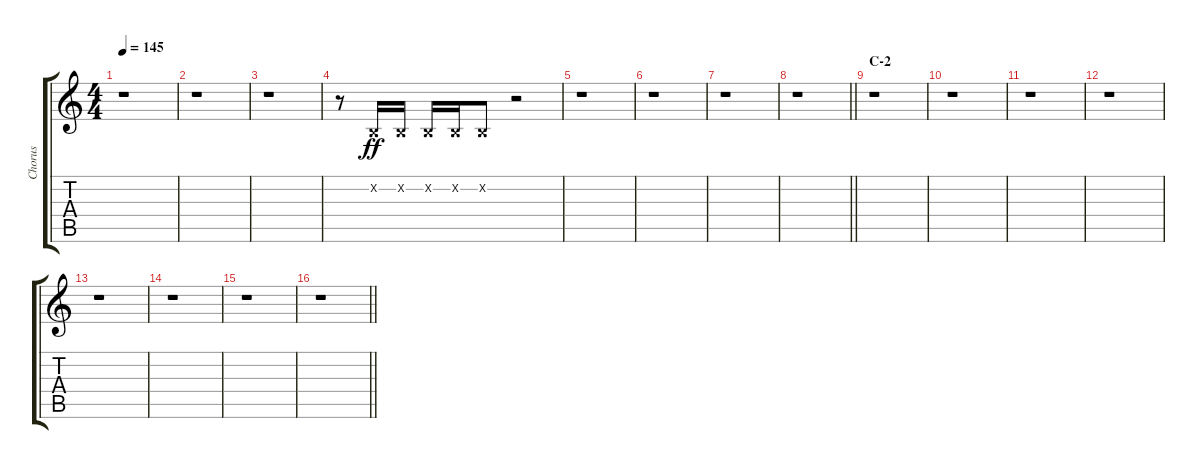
\track ("Chorus" "Chorus") {instrument voiceoohs}
\staff {score tabs}
\tuning (E4 B3 G3 D3 A2 E2) {hide}
\ts (4 4)
\tempo 145
\clef g2
\ks c
r.1{dy ff} |
r.1 |
r.1 |
r.8 0.2{x}.16 0.2{x}.16 0.2{x}.16 0.2{x}.16 0.2{x}.8 r.2 |
r.1 |
r.1 |
r.1 |
\barLineRight lightlight
r.1 |
\section ("" "C-2")
r.1 |
r.1 |
r.1 |
r.1 |
r.1 |
r.1 |
r.1 |
\barLineRight lightlight
r.1
